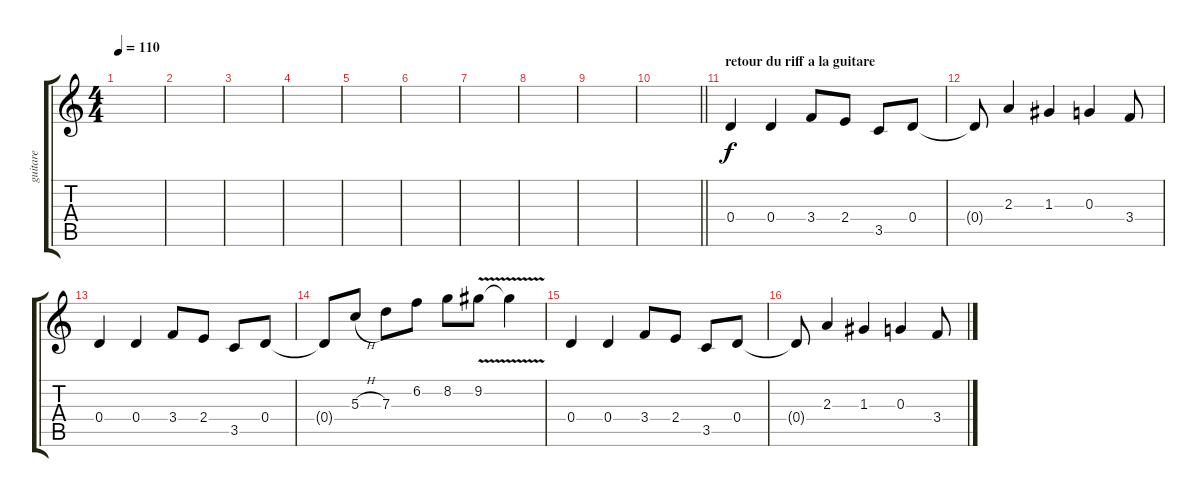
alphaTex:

\track ("guitare" "guitare") {instrument distortionguitar}
\staff {score tabs}
\tuning (E4 B3 G3 D3 A2 E2) {hide}
\ts (4 4)
\tempo 110
\clef g2
\ks c
|
|
|
|
|
|
|
|
|
\barLineRight lightlight
|
\section ("" "retour du riff a la guitare")
0.4.4 0.4.4 3.4.8 2.4.8 3.5.8 0.4.8 |
0.4{t}.8 2.3.4 1.3.4 0.3.4 3.4.8 |
0.4.4 0.4.4 3.4.8 2.4.8 3.5.8 0.4.8 |
0.4{t}.8 5.3{h}.8 7.3.8 6.2.8 8.2.8 9.2{v}.8 9.2{t}.4 |
0.4.4 0.4.4 3.4.8 2.4.8 3.5.8 0.4.8 |
0.4{t}.8 2.3.4 1.3.4 0.3.4 3.4.8
